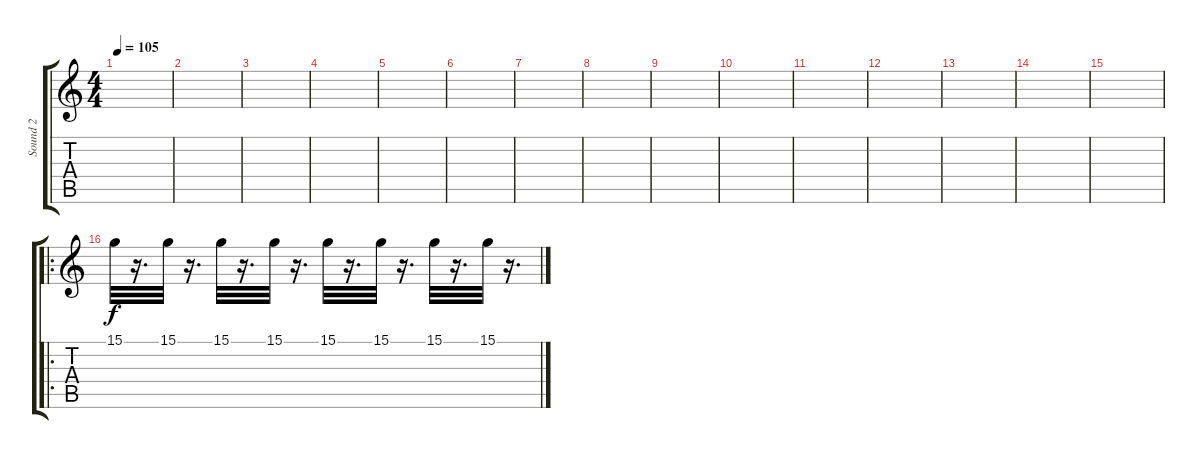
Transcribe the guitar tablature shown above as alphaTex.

\track ("Sound 2" "Sound 2") {instrument stringensemble1}
\staff {score tabs}
\tuning (E4 B3 G3 D3 A2 E2) {hide}
\ts (4 4)
\tempo 105
\clef g2
\ks c
|
|
|
|
|
|
|
|
|
|
|
|
|
|
|
\ro
15.1.32 r.16{d} 15.1.32 r.16{d} 15.1.32 r.16{d} 15.1.32 r.16{d} 15.1.32 r.16{d} 15.1.32 r.16{d} 15.1.32 r.16{d} 15.1.32 r.16{d}
